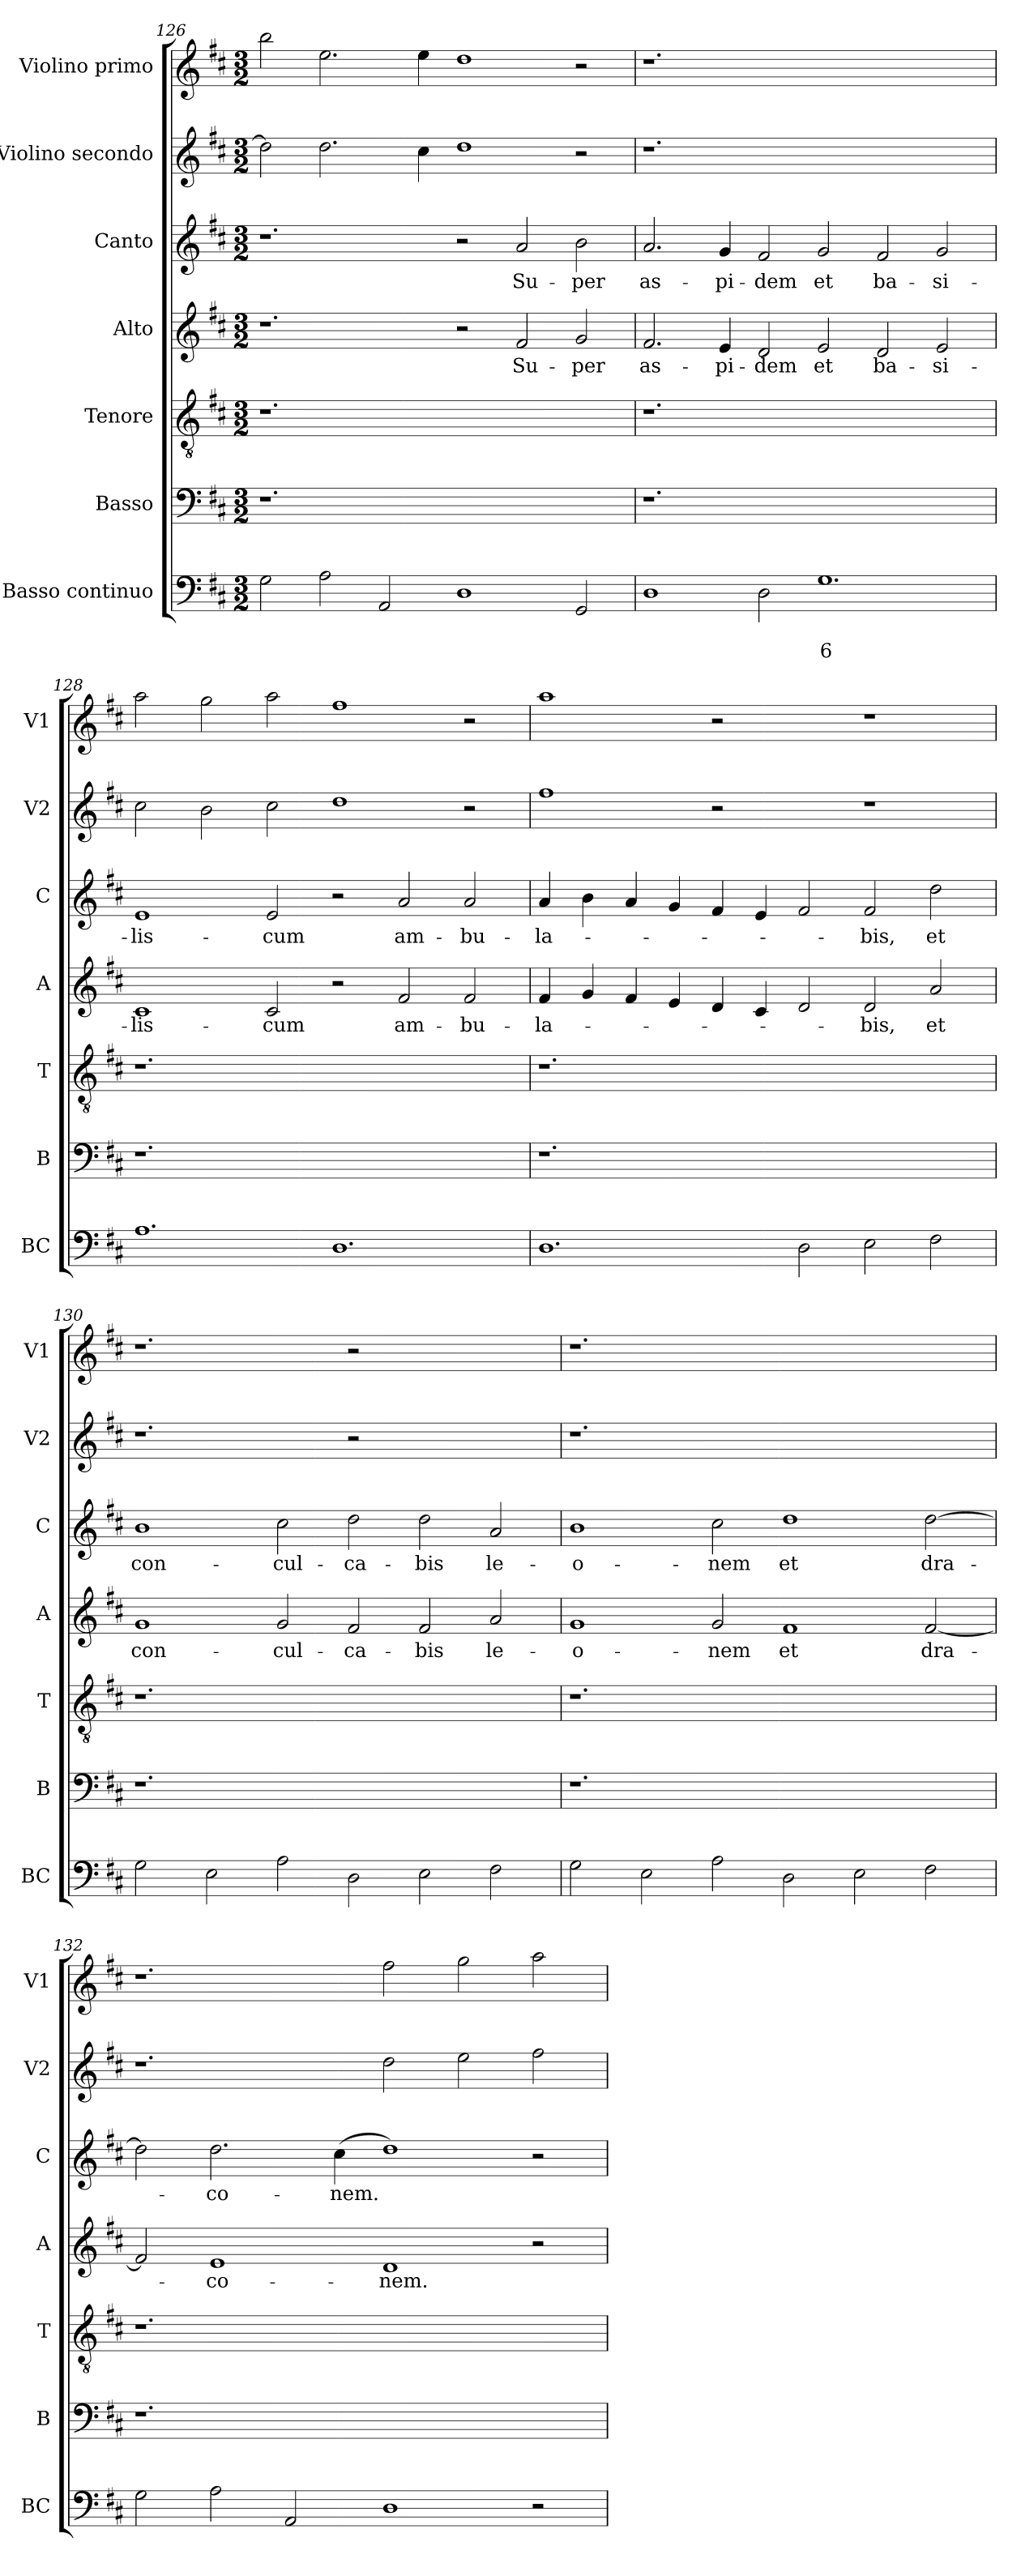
**kern	**text	**text	**kern	**kern	**kern	**text	**kern	**text	**kern	**kern
*part7	*part7	*part7	*part6	*part5	*part4	*part4	*part3	*part3	*part2	*part1
*staff7	*staff7	*staff7	*staff6	*staff5	*staff4	*staff4	*staff3	*staff3	*staff2	*staff1
*I"Basso continuo	*	*	*I"Basso	*I"Tenore	*I"Alto	*	*I"Canto	*	*I"Violino secondo	*I"Violino primo
*I'BC	*	*	*I'B	*I'T	*I'A	*	*I'C	*	*I'V2	*I'V1
*clefF4	*	*	*clefF4	*clefGv2	*clefG2	*	*clefG2	*	*clefG2	*clefG2
*k[f#c#]	*	*	*k[f#c#]	*k[f#c#]	*k[f#c#]	*	*k[f#c#]	*	*k[f#c#]	*k[f#c#]
*D:	*	*	*D:	*D:	*D:	*	*D:	*	*D:	*D:
*M3/2	*	*	*M3/2	*M3/2	*M3/2	*	*M3/2	*	*M3/2	*M3/2
=126	=126	=126	=126	=126	=126	=126	=126	=126	=126	=126
2G\	.	.	1.r	1.r	1.r	.	1.r	.	2dd\]	2bb\
2A\	.	.	.	.	.	.	.	.	2.dd\	2.ee\
2AA/	.	.	.	.	.	.	.	.	.	.
.	.	.	.	.	.	.	.	.	4cc#\	4ee\
1D	.	.	1.ryy	1.ryy	2r	.	2r	.	1dd	1dd
!	!	!	!	!	!	!LO:LY:b	!	!LO:LY:b	!	!
.	.	.	.	.	2f#/	Su-	2a/	Su-	.	.
!	!	!	!	!	!	!LO:LY:b	!	!LO:LY:b	!	!
2GG/	.	.	.	.	2g/	-per	2b\	-per	2r	2r
=127	=127	=127	=127	=127	=127	=127	=127	=127	=127	=127
!	!	!	!	!	!	!LO:LY:b	!	!LO:LY:b	!	!
1D	.	.	1.r	1.r	2.f#/	as-	2.a/	as-	1.r	1.r
!	!	!	!	!	!	!LO:LY:b	!	!LO:LY:b	!	!
.	.	.	.	.	4e/	-pi-	4g/	-pi-	.	.
!	!	!	!	!	!	!LO:LY:b	!	!LO:LY:b	!	!
2D\	.	.	.	.	2d/	-dem	2f#/	-dem	.	.
!	!	!LO:LY:b	!	!	!	!LO:LY:b	!	!LO:LY:b	!	!
1.G	.	6	1.ryy	1.ryy	2e/	et	2g/	et	1.ryy	1.ryy
!	!	!	!	!	!	!LO:LY:b	!	!LO:LY:b	!	!
.	.	.	.	.	2d/	ba-	2f#/	ba-	.	.
!	!	!	!	!	!	!LO:LY:b	!	!LO:LY:b	!	!
.	.	.	.	.	2e/	-si-	2g/	-si-	.	.
=128	=128	=128	=128	=128	=128	=128	=128	=128	=128	=128
!	!	!	!	!	!	!LO:LY:b	!	!LO:LY:b	!	!
1.A	.	.	1.r	1.r	1c#	-lis-	1e	-lis-	2cc#\	2aa\
.	.	.	.	.	.	.	.	.	2b\	2gg\
!	!	!	!	!	!	!LO:LY:b	!	!LO:LY:b	!	!
.	.	.	.	.	2c#/	-cum	2e/	-cum	2cc#\	2aa\
1.D	.	.	1.ryy	1.ryy	2r	.	2r	.	1dd	1ff#
!	!	!	!	!	!	!LO:LY:b	!	!LO:LY:b	!	!
.	.	.	.	.	2f#/	am-	2a/	am-	.	.
!	!	!	!	!	!	!LO:LY:b	!	!LO:LY:b	!	!
.	.	.	.	.	2f#/	-bu-	2a/	-bu-	2r	2r
!!LO:PB:g=z
=129	=129	=129	=129	=129	=129	=129	=129	=129	=129	=129
!	!	!	!	!	!	!LO:LY:b	!	!LO:LY:b	!	!
1.D	.	.	1.r	1.r	4f#/	-la-	4a/	-la-	1ff#	1aa
.	.	.	.	.	4g/	.	4b\	.	.	.
.	.	.	.	.	4f#/	.	4a/	.	.	.
.	.	.	.	.	4e/	.	4g/	.	.	.
.	.	.	.	.	4d/	.	4f#/	.	2r	2r
.	.	.	.	.	4c#/	.	4e/	.	.	.
2D\	.	.	1.ryy	1.ryy	2d/	.	2f#/	.	2ryy	2ryy
!	!	!	!	!	!	!LO:LY:b	!	!LO:LY:b	!	!
2E\	.	.	.	.	2d/	-bis,	2f#/	-bis,	1r	1r
!	!	!	!	!	!	!LO:LY:b	!	!LO:LY:b	!	!
2F#\	.	.	.	.	2a/	et	2dd\	et	.	.
=130	=130	=130	=130	=130	=130	=130	=130	=130	=130	=130
!	!	!	!	!	!	!LO:LY:b	!	!LO:LY:b	!	!
2G\	.	.	1.r	1.r	1g	con-	1b	con-	1.r	1.r
2E\	.	.	.	.	.	.	.	.	.	.
!	!	!	!	!	!	!LO:LY:b	!	!LO:LY:b	!	!
2A\	.	.	.	.	2g/	-cul-	2cc#\	-cul-	.	.
!	!	!	!	!	!	!LO:LY:b	!	!LO:LY:b	!	!
2D\	.	.	1.ryy	1.ryy	2f#/	-ca-	2dd\	-ca-	2r	2r
!	!	!	!	!	!	!LO:LY:b	!	!LO:LY:b	!	!
2E\	.	.	.	.	2f#/	-bis	2dd\	-bis	1ryy	1ryy
!	!	!	!	!	!	!LO:LY:b	!	!LO:LY:b	!	!
2F#\	.	.	.	.	2a/	le-	2a/	le-	.	.
=131	=131	=131	=131	=131	=131	=131	=131	=131	=131	=131
!	!	!	!	!	!	!LO:LY:b	!	!LO:LY:b	!	!
2G\	.	.	1.r	1.r	1g	-o-	1b	-o-	1.r	1.r
2E\	.	.	.	.	.	.	.	.	.	.
!	!	!	!	!	!	!LO:LY:b	!	!LO:LY:b	!	!
2A\	.	.	.	.	2g/	-nem	2cc#\	-nem	.	.
!	!	!	!	!	!	!LO:LY:b	!	!LO:LY:b	!	!
2D\	.	.	1.ryy	1.ryy	1f#	et	1dd	et	1.ryy	1.ryy
2E\	.	.	.	.	.	.	.	.	.	.
!	!	!	!	!	!	!LO:LY:b	!	!LO:LY:b	!	!
2F#\	.	.	.	.	[2f#/	dra-	[2dd\	dra-	.	.
=132	=132	=132	=132	=132	=132	=132	=132	=132	=132	=132
2G\	.	.	1.r	1.r	2f#/]	.	2dd\]	.	1.r	1.r
!	!	!	!	!	!	!LO:LY:b	!	!LO:LY:b	!	!
2A\	.	.	.	.	1e	-co-	2.dd\	-co-	.	.
2AA/	.	.	.	.	.	.	.	.	.	.
!	!	!	!	!	!	!	!	!LO:LY:b	!	!
.	.	.	.	.	.	.	(>4cc#\	-nem.	.	.
!	!	!	!	!	!	!LO:LY:b	!	!	!	!
1D	.	.	1.ryy	1.ryy	1d	-nem.	1dd)	.	2dd\	2ff#\
.	.	.	.	.	.	.	.	.	2ee\	2gg\
2r	.	.	.	.	2r	.	2r	.	2ff#\	2aa\
=	=	=	=	=	=	=	=	=	=	=
*-	*-	*-	*-	*-	*-	*-	*-	*-	*-	*-
